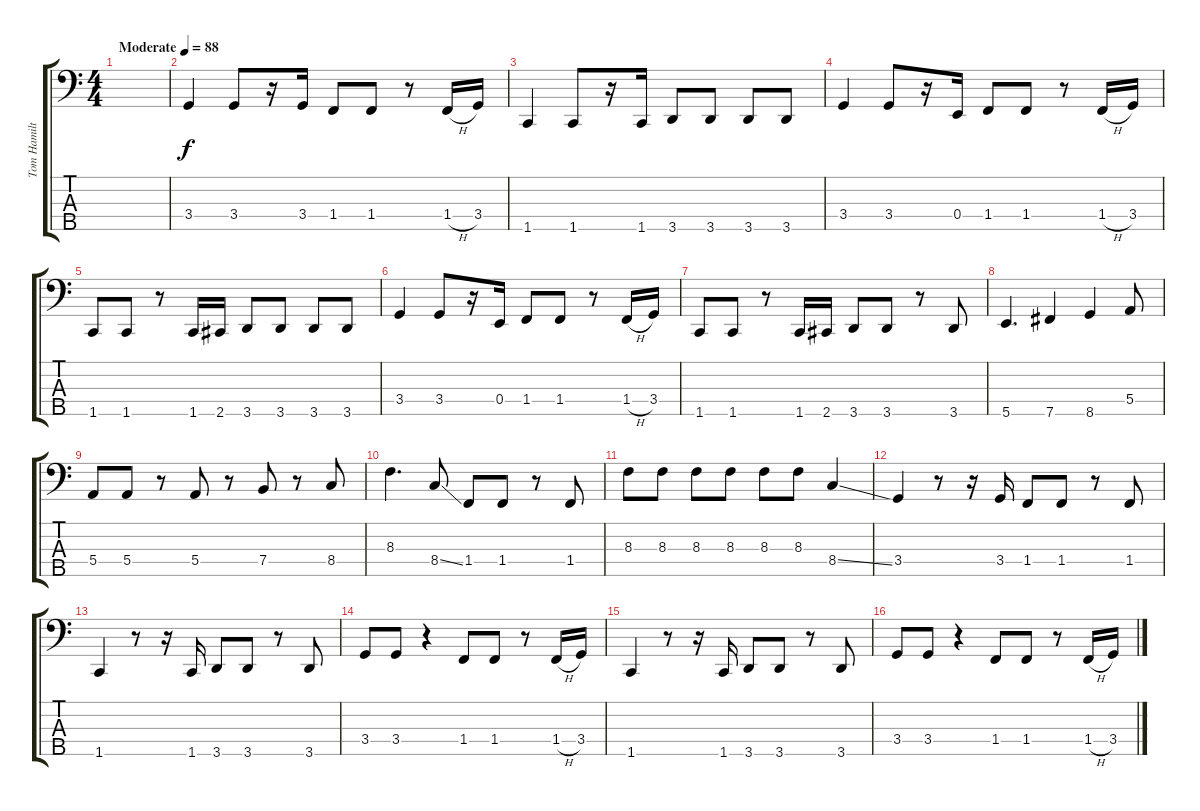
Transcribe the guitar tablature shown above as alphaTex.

\track ("Tom Hamilton" "Tom Hamilt") {instrument electricbassfinger}
\staff {score tabs}
\tuning (G2 D2 A1 E1 B0) {hide}
\ts (4 4)
\tempo (88 "Moderate")
\clef f4
\ks c
|
3.4.4 3.4.8 r.16 3.4.16 1.4.8 1.4.8 r.8 1.4{h}.16 3.4.16 |
1.5.4 1.5.8 r.16 1.5.16 3.5.8 3.5.8 3.5.8 3.5.8 |
3.4.4 3.4.8 r.16 0.4.16 1.4.8 1.4.8 r.8 1.4{h}.16 3.4.16 |
1.5.8 1.5.8 r.8 1.5.16 2.5.16 3.5.8 3.5.8 3.5.8 3.5.8 |
3.4.4 3.4.8 r.16 0.4.16 1.4.8 1.4.8 r.8 1.4{h}.16 3.4.16 |
1.5.8 1.5.8 r.8 1.5.16 2.5.16 3.5.8 3.5.8 r.8 3.5.8 |
5.5.4{d} 7.5.4 8.5.4 5.4.8 |
5.4.8 5.4.8 r.8 5.4.8 r.8 7.4.8 r.8 8.4.8 |
8.3.4{d} 8.4{ss}.8 1.4.8 1.4.8 r.8 1.4.8 |
8.3.8 8.3.8 8.3.8 8.3.8 8.3.8 8.3.8 8.4{ss}.4 |
3.4.4 r.8 r.16 3.4.16 1.4.8 1.4.8 r.8 1.4.8 |
1.5.4 r.8 r.16 1.5.16 3.5.8 3.5.8 r.8 3.5.8 |
3.4.8 3.4.8 r.4 1.4.8 1.4.8 r.8 1.4{h}.16 3.4.16 |
1.5.4 r.8 r.16 1.5.16 3.5.8 3.5.8 r.8 3.5.8 |
3.4.8 3.4.8 r.4 1.4.8 1.4.8 r.8 1.4{h}.16 3.4.16
